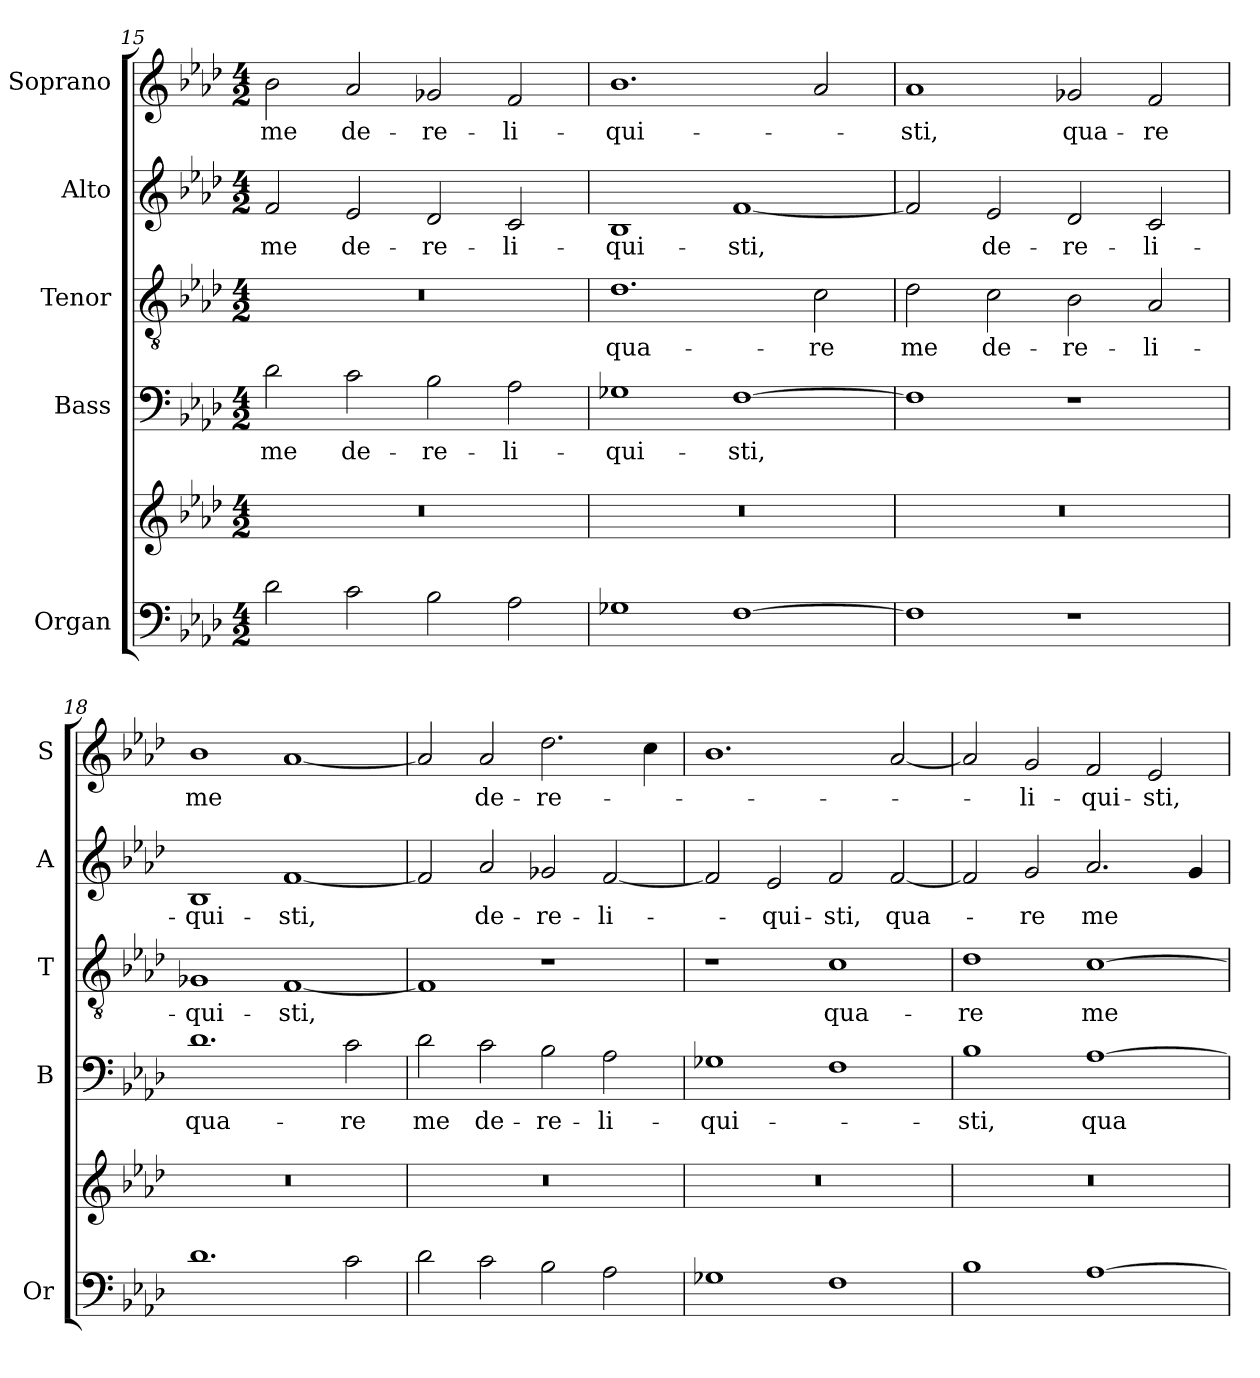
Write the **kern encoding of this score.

**kern	**kern	**kern	**text	**kern	**text	**kern	**text	**kern	**text
*part5	*part5	*part4	*part4	*part3	*part3	*part2	*part2	*part1	*part1
*staff6	*staff5	*staff4	*staff4	*staff3	*staff3	*staff2	*staff2	*staff1	*staff1
*I"Organ	*	*I"Bass	*	*I"Tenor	*	*I"Alto	*	*I"Soprano	*
*I'Or	*	*I'B	*	*I'T	*	*I'A	*	*I'S	*
*clefF4	*clefG2	*clefF4	*	*clefGv2	*	*clefG2	*	*clefG2	*
*k[b-e-a-d-]	*k[b-e-a-d-]	*k[b-e-a-d-]	*	*k[b-e-a-d-]	*	*k[b-e-a-d-]	*	*k[b-e-a-d-]	*
*A-:	*A-:	*A-:	*	*A-:	*	*A-:	*	*A-:	*
*M4/2	*M4/2	*M4/2	*	*M4/2	*	*M4/2	*	*M4/2	*
=15	=15	=15	=15	=15	=15	=15	=15	=15	=15
!	!	!	!LO:LY:b	!	!	!	!LO:LY:b	!	!LO:LY:b
2d-\	0r	2d-\	me	0r	.	2f/	me	2b-\	me
!	!	!	!LO:LY:b	!	!	!	!LO:LY:b	!	!LO:LY:b
2c\	.	2c\	de-	.	.	2e-/	de-	2a-/	de-
!	!	!	!LO:LY:b	!	!	!	!LO:LY:b	!	!LO:LY:b
2B-\	.	2B-\	-re-	.	.	2d-/	-re-	2g-X/	-re-
!	!	!	!LO:LY:b	!	!	!	!LO:LY:b	!	!LO:LY:b
2A-\	.	2A-\	-li-	.	.	2c/	-li-	2f/	-li-
!!LO:LB:g=z
=16	=16	=16	=16	=16	=16	=16	=16	=16	=16
!	!	!	!LO:LY:b	!	!LO:LY:b	!	!LO:LY:b	!	!LO:LY:b
1G-X	0r	1G-X	-qui-	1.d-	qua-	1B-	-qui-	1.b-	-qui-
!	!	!	!LO:LY:b	!	!	!	!LO:LY:b	!	!
[1F	.	[1F	-sti,	.	.	[1f	-sti,	.	.
!	!	!	!	!	!LO:LY:b	!	!	!	!
.	.	.	.	2c\	-re	.	.	2a-/	.
=17	=17	=17	=17	=17	=17	=17	=17	=17	=17
!	!	!	!	!	!LO:LY:b	!	!	!	!LO:LY:b
1F]	0r	1F]	.	2d-\	me	2f/]	.	1a-	-sti,
!	!	!	!	!	!LO:LY:b	!	!LO:LY:b	!	!
.	.	.	.	2c\	de-	2e-/	de-	.	.
!	!	!	!	!	!LO:LY:b	!	!LO:LY:b	!	!LO:LY:b
1r	.	1r	.	2B-\	-re-	2d-/	-re-	2g-X/	qua-
!	!	!	!	!	!LO:LY:b	!	!LO:LY:b	!	!LO:LY:b
.	.	.	.	2A-/	-li-	2c/	-li-	2f/	-re
=18	=18	=18	=18	=18	=18	=18	=18	=18	=18
!	!	!	!LO:LY:b	!	!LO:LY:b	!	!LO:LY:b	!	!LO:LY:b
1.d-	0r	1.d-	qua-	1G-X	-qui-	1B-	-qui-	1b-	me
!	!	!	!	!	!LO:LY:b	!	!LO:LY:b	!	!
.	.	.	.	[1F	-sti,	[1f	-sti,	[1a-	.
!	!	!	!LO:LY:b	!	!	!	!	!	!
2c\	.	2c\	-re	.	.	.	.	.	.
=19	=19	=19	=19	=19	=19	=19	=19	=19	=19
!	!	!	!LO:LY:b	!	!	!	!	!	!
2d-\	0r	2d-\	me	1F]	.	2f/]	.	2a-/]	.
!	!	!	!LO:LY:b	!	!	!	!LO:LY:b	!	!LO:LY:b
2c\	.	2c\	de-	.	.	2a-/	de-	2a-/	de-
!	!	!	!LO:LY:b	!	!	!	!LO:LY:b	!	!LO:LY:b
2B-\	.	2B-\	-re-	1r	.	2g-X/	-re-	2.dd-\	-re-
!	!	!	!LO:LY:b	!	!	!	!LO:LY:b	!	!
2A-\	.	2A-\	-li-	.	.	[2f/	-li-	.	.
.	.	.	.	.	.	.	.	4cc\	.
=20	=20	=20	=20	=20	=20	=20	=20	=20	=20
!	!	!	!LO:LY:b	!	!	!	!	!	!
1G-X	0r	1G-X	-qui-	1r	.	2f/]	.	1.b-	.
!	!	!	!	!	!	!	!LO:LY:b	!	!
.	.	.	.	.	.	2e-/	-qui-	.	.
!	!	!	!	!	!LO:LY:b	!	!LO:LY:b	!	!
1F	.	1F	.	1c	qua-	2f/	-sti,	.	.
!	!	!	!	!	!	!	!LO:LY:b	!	!
.	.	.	.	.	.	[2f/	qua-	[2a-/	.
!!LO:PB:g=z
=21	=21	=21	=21	=21	=21	=21	=21	=21	=21
!	!	!	!LO:LY:b	!	!LO:LY:b	!	!	!	!
1B-	0r	1B-	-sti,	1d-	-re	2f/]	.	2a-/]	.
!	!	!	!	!	!	!	!LO:LY:b	!	!LO:LY:b
.	.	.	.	.	.	2g/	-re	2g/	-li-
!	!	!	!LO:LY:b	!	!LO:LY:b	!	!LO:LY:b	!	!LO:LY:b
[1A-	.	[1A-	qua-	[1c	me	2.a-/	me	2f/	-qui-
!	!	!	!	!	!	!	!	!	!LO:LY:b
.	.	.	.	.	.	.	.	2e-/	-sti,
.	.	.	.	.	.	4g/	.	.	.
=	=	=	=	=	=	=	=	=	=
*-	*-	*-	*-	*-	*-	*-	*-	*-	*-
